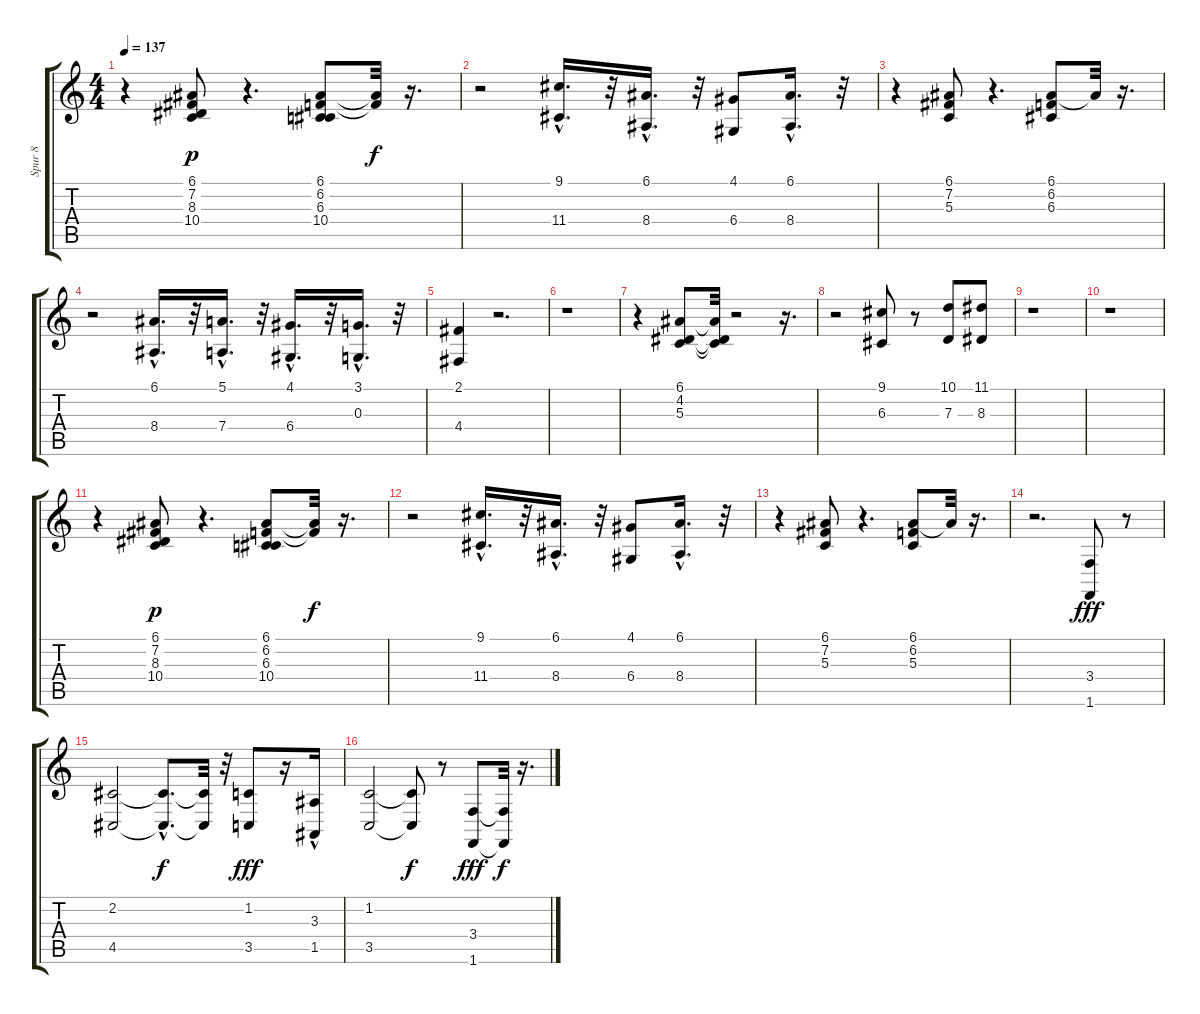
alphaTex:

\track ("Spur 8" "Spur 8") {instrument brasssection}
\staff {score tabs}
\tuning (E4 B3 G3 D3 A2 E2) {hide}
\ts (4 4)
\tempo 137
\clef g2
\ks c
r.4{dy f} (6.1 7.2 8.3 10.4).8{dy p} r.4{d} (6.1 6.2 6.3 10.4).8 (6.1{t} 6.2{t}).32{dy f} r.16{d} |
r.2 (9.1{hac} 11.4{hac}).16{d} r.32 (6.1{hac} 8.4{hac}).16{d} r.32 (4.1 6.4).8 (6.1{hac} 8.4{hac}).16{d} r.32 |
r.4 (6.1 7.2 5.3).8 r.4{d} (6.1 6.2 6.3).8 6.1{t}.32 r.16{d} |
r.2 (6.1{hac} 8.4{hac}).16{d} r.32 (5.1{hac} 7.4{hac}).16{d} r.32 (4.1{hac} 6.4{hac}).16{d} r.32 (3.1{hac} 0.3{hac}).16{d} r.32 |
(2.1 4.4).4 r.2{d} |
r.1 |
r.4 (6.1 4.2 5.3).8 (6.1{t} 4.2{t} 5.3{t}).32 r.2 r.16{d} |
r.2 (9.1 6.3).8 r.8 (10.1 7.3).8 (11.1 8.3).8 |
r.1 |
r.1 |
r.4 (6.1 7.2 8.3 10.4).8{dy p} r.4{d} (6.1 6.2 6.3 10.4).8 (6.1{t} 6.2{t}).32{dy f} r.16{d} |
r.2 (9.1{hac} 11.4{hac}).16{d} r.32 (6.1{hac} 8.4{hac}).16{d} r.32 (4.1 6.4).8 (6.1{hac} 8.4{hac}).16{d} r.32 |
r.4 (6.1 7.2 5.3).8 r.4{d} (6.1 6.2 5.3).8 6.1{t}.32 r.16{d} |
r.2{d} (3.4 1.6).8{dy fff} r.8 |
(2.2 4.5).2 (2.2{hac t} 4.5{hac t}).8{d dy f} (2.2{t} 4.5{t}).32 r.32 (1.2 3.5).8{dy fff} r.16 (3.3{hac} 1.5{hac}).16 |
(1.2 3.5).2 (1.2{t} 3.5{t}).8{dy f} r.8 (3.4 1.6).8{dy fff} (3.4{t} 1.6{t}).32{dy f} r.16{d}
